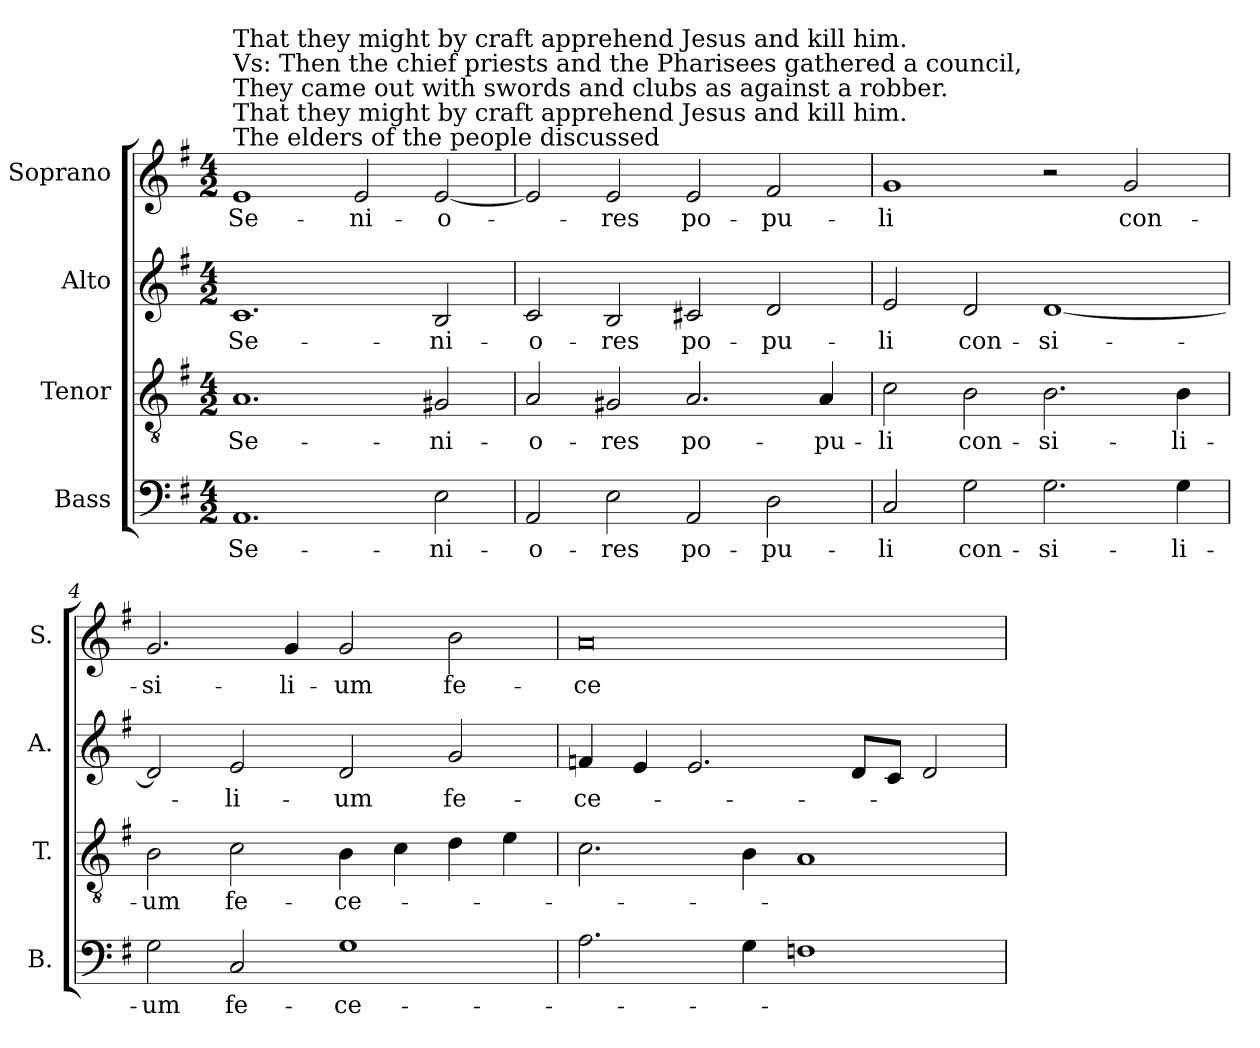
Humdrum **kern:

**kern	**text	**kern	**text	**kern	**text	**kern	**text
*part4	*part4	*part3	*part3	*part2	*part2	*part1	*part1
*staff4	*staff4	*staff3	*staff3	*staff2	*staff2	*staff1	*staff1
*I"Bass	*	*I"Tenor	*	*I"Alto	*	*I"Soprano	*
*I'B.	*	*I'T.	*	*I'A.	*	*I'S.	*
!!LO:PB:g=z
*clefF4	*	*clefGv2	*	*clefG2	*	*clefG2	*
*	*	*ITrd7c12	*	*	*	*	*
*k[f#]	*	*k[f#]	*	*k[f#]	*	*k[f#]	*
*G:	*	*G:	*	*G:	*	*G:	*
*M4/2	*	*M4/2	*	*M4/2	*	*M4/2	*
*MM160	*	*MM160	*	*MM160	*	*MM160	*
=1	=1	=1	=1	=1	=1	=1	=1
!	!LO:LY:b:color=#000000	!	!	!	!	!	!
!	!	!	!LO:LY:b:color=#000000	!	!	!	!
!	!	!	!	!	!LO:LY:b:color=#000000	!	!
!	!	!	!	!	!	!LO:TX:a:t=The elders of the people discussed	!
!	!	!	!	!	!	!LO:TX:t=That they might by craft apprehend Jesus and kill him.	!
!	!	!	!	!	!	!LO:TX:t=They came out with swords and clubs as against a robber.	!
!	!	!	!	!	!	!LO:TX:t=Vs&colon; Then the chief priests and the Pharisees gathered a council,	!
!	!	!	!	!	!	!LO:TX:t=That they might by craft apprehend Jesus and kill him.	!
!	!	!	!	!	!	!	!LO:LY:b:color=#000000
1.AAi	Se-	1.AAi	Se-	1.ci	Se-	1ei	Se-
!	!	!	!	!	!	!	!LO:LY:b:color=#000000
.	.	.	.	.	.	2ei/	-ni-
!	!LO:LY:b:color=#000000	!	!	!	!	!	!
!	!	!	!LO:LY:b:color=#000000	!	!	!	!
!	!	!	!	!	!LO:LY:b:color=#000000	!	!
!	!	!	!	!	!	!	!LO:LY:b:color=#000000
2Ei\	-ni-	2GG#Xi/	-ni-	2Bi/	-ni-	[2ei/	-o-
=2	=2	=2	=2	=2	=2	=2	=2
!	!LO:LY:b:color=#000000	!	!	!	!	!	!
!	!	!	!LO:LY:b:color=#000000	!	!	!	!
!	!	!	!	!	!LO:LY:b:color=#000000	!	!
2AAi/	-o-	2AAi/	-o-	2ci/	-o-	2ei/]	.
!	!LO:LY:b:color=#000000	!	!	!	!	!	!
!	!	!	!LO:LY:b:color=#000000	!	!	!	!
!	!	!	!	!	!LO:LY:b:color=#000000	!	!
!	!	!	!	!	!	!	!LO:LY:b:color=#000000
2Ei\	-res	2GG#Xi/	-res	2Bi/	-res	2ei/	-res
!	!LO:LY:b:color=#000000	!	!	!	!	!	!
!	!	!	!LO:LY:b:color=#000000	!	!	!	!
!	!	!	!	!	!LO:LY:b:color=#000000	!	!
!	!	!	!	!	!	!	!LO:LY:b:color=#000000
2AAi/	po-	2.AAi/	po-	2c#Xi/	po-	2ei/	po-
!	!LO:LY:b:color=#000000	!	!	!	!	!	!
!	!	!	!	!	!LO:LY:b:color=#000000	!	!
!	!	!	!	!	!	!	!LO:LY:b:color=#000000
2Di\	-pu-	.	.	2di/	-pu-	2f#i/	-pu-
!	!	!	!LO:LY:b:color=#000000	!	!	!	!
.	.	4AAi/	-pu-	.	.	.	.
=3	=3	=3	=3	=3	=3	=3	=3
!	!LO:LY:b:color=#000000	!	!	!	!	!	!
!	!	!	!LO:LY:b:color=#000000	!	!	!	!
!	!	!	!	!	!LO:LY:b:color=#000000	!	!
!	!	!	!	!	!	!	!LO:LY:b:color=#000000
2Ci/	-li	2Ci\	-li	2ei/	-li	1gi	-li
!	!LO:LY:b:color=#000000	!	!	!	!	!	!
!	!	!	!LO:LY:b:color=#000000	!	!	!	!
!	!	!	!	!	!LO:LY:b:color=#000000	!	!
2Gi\	con-	2BBi\	con-	2di/	con-	.	.
!	!LO:LY:b:color=#000000	!	!	!	!	!	!
!	!	!	!LO:LY:b:color=#000000	!	!	!	!
!	!	!	!	!	!LO:LY:b:color=#000000	!	!
2.Gi\	-si-	2.BBi\	-si-	[1di	-si-	2r	.
!	!	!	!	!	!	!	!LO:LY:b:color=#000000
.	.	.	.	.	.	2gi/	con-
!	!LO:LY:b:color=#000000	!	!	!	!	!	!
!	!	!	!LO:LY:b:color=#000000	!	!	!	!
4Gi\	-li-	4BBi\	-li-	.	.	.	.
=4	=4	=4	=4	=4	=4	=4	=4
!	!LO:LY:b:color=#000000	!	!	!	!	!	!
!	!	!	!LO:LY:b:color=#000000	!	!	!	!
!	!	!	!	!	!	!	!LO:LY:b:color=#000000
2Gi\	-um	2BBi\	-um	2di/]	.	2.gi/	-si-
!	!LO:LY:b:color=#000000	!	!	!	!	!	!
!	!	!	!LO:LY:b:color=#000000	!	!	!	!
!	!	!	!	!	!LO:LY:b:color=#000000	!	!
2Ci/	fe-	2Ci\	fe-	2ei/	-li-	.	.
!	!	!	!	!	!	!	!LO:LY:b:color=#000000
.	.	.	.	.	.	4gi/	-li-
!	!LO:LY:b:color=#000000	!	!	!	!	!	!
!	!	!	!LO:LY:b:color=#000000	!	!	!	!
!	!	!	!	!	!LO:LY:b:color=#000000	!	!
!	!	!	!	!	!	!	!LO:LY:b:color=#000000
1Gi	-ce-	4BBi\	-ce-	2di/	-um	2gi/	-um
.	.	4Ci\	.	.	.	.	.
!	!	!	!	!	!LO:LY:b:color=#000000	!	!
!	!	!	!	!	!	!	!LO:LY:b:color=#000000
.	.	4Di\	.	2gi/	fe-	2bi\	fe-
.	.	4Ei\	.	.	.	.	.
=5	=5	=5	=5	=5	=5	=5	=5
!	!	!	!	!	!LO:LY:b:color=#000000	!	!
!	!	!	!	!	!	!	!LO:LY:b:color=#000000
2.Ai\	.	2.Ci\	.	4fni/	-ce-	0ai	-ce-
.	.	.	.	4ei/	.	.	.
.	.	.	.	2.ei/	.	.	.
4Gi\	.	4BBi\	.	.	.	.	.
1Fni	.	1AAi	.	.	.	.	.
.	.	.	.	8di/L	.	.	.
.	.	.	.	8ci/J	.	.	.
.	.	.	.	2di/	.	.	.
=	=	=	=	=	=	=	=
*-	*-	*-	*-	*-	*-	*-	*-
